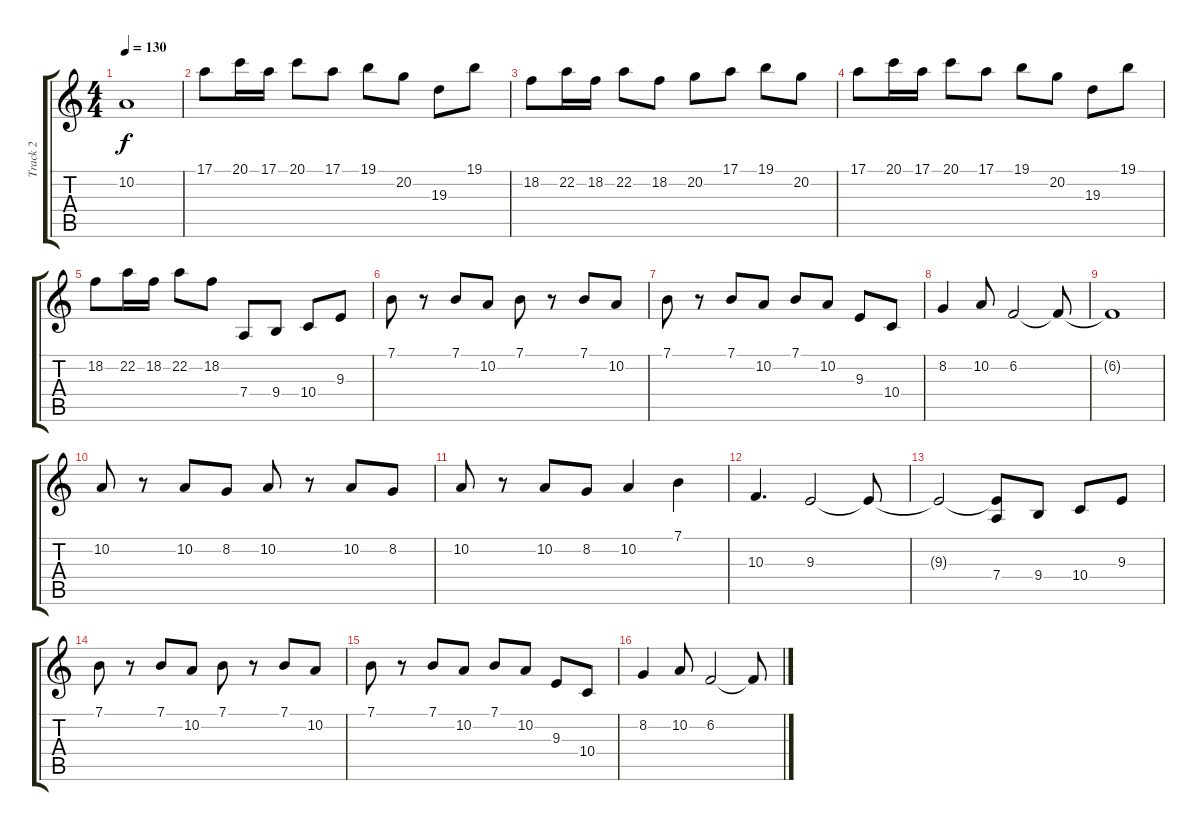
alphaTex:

\track ("Track 2" "Track 2") {instrument lead2sawtooth}
\staff {score tabs}
\tuning (E4 B3 G3 D3 A2 E2) {hide}
\ts (4 4)
\tempo 130
\clef g2
\ks c
10.2{t}.1{dy f} |
17.1.8 20.1.16 17.1.16 20.1.8 17.1.8 19.1.8 20.2.8 19.3.8 19.1.8 |
18.2.8 22.2.16 18.2.16 22.2.8 18.2.8 20.2.8 17.1.8 19.1.8 20.2.8 |
17.1.8 20.1.16 17.1.16 20.1.8 17.1.8 19.1.8 20.2.8 19.3.8 19.1.8 |
18.2.8 22.2.16 18.2.16 22.2.8 18.2.8 7.4.8 9.4.8 10.4.8 9.3.8 |
7.1.8 r.8 7.1.8 10.2.8 7.1.8 r.8 7.1.8 10.2.8 |
7.1.8 r.8 7.1.8 10.2.8 7.1.8 10.2.8 9.3.8 10.4.8 |
8.2.4 10.2.8 6.2.2 6.2{t}.8 |
6.2{t}.1 |
10.2.8 r.8 10.2.8 8.2.8 10.2.8 r.8 10.2.8 8.2.8 |
10.2.8 r.8 10.2.8 8.2.8 10.2.4 7.1.4 |
10.3.4{d} 9.3.2 9.3{t}.8 |
9.3{t}.2 (9.3{t} 7.4).8 9.4.8 10.4.8 9.3.8 |
7.1.8 r.8 7.1.8 10.2.8 7.1.8 r.8 7.1.8 10.2.8 |
7.1.8 r.8 7.1.8 10.2.8 7.1.8 10.2.8 9.3.8 10.4.8 |
8.2.4 10.2.8 6.2.2 6.2{t}.8
